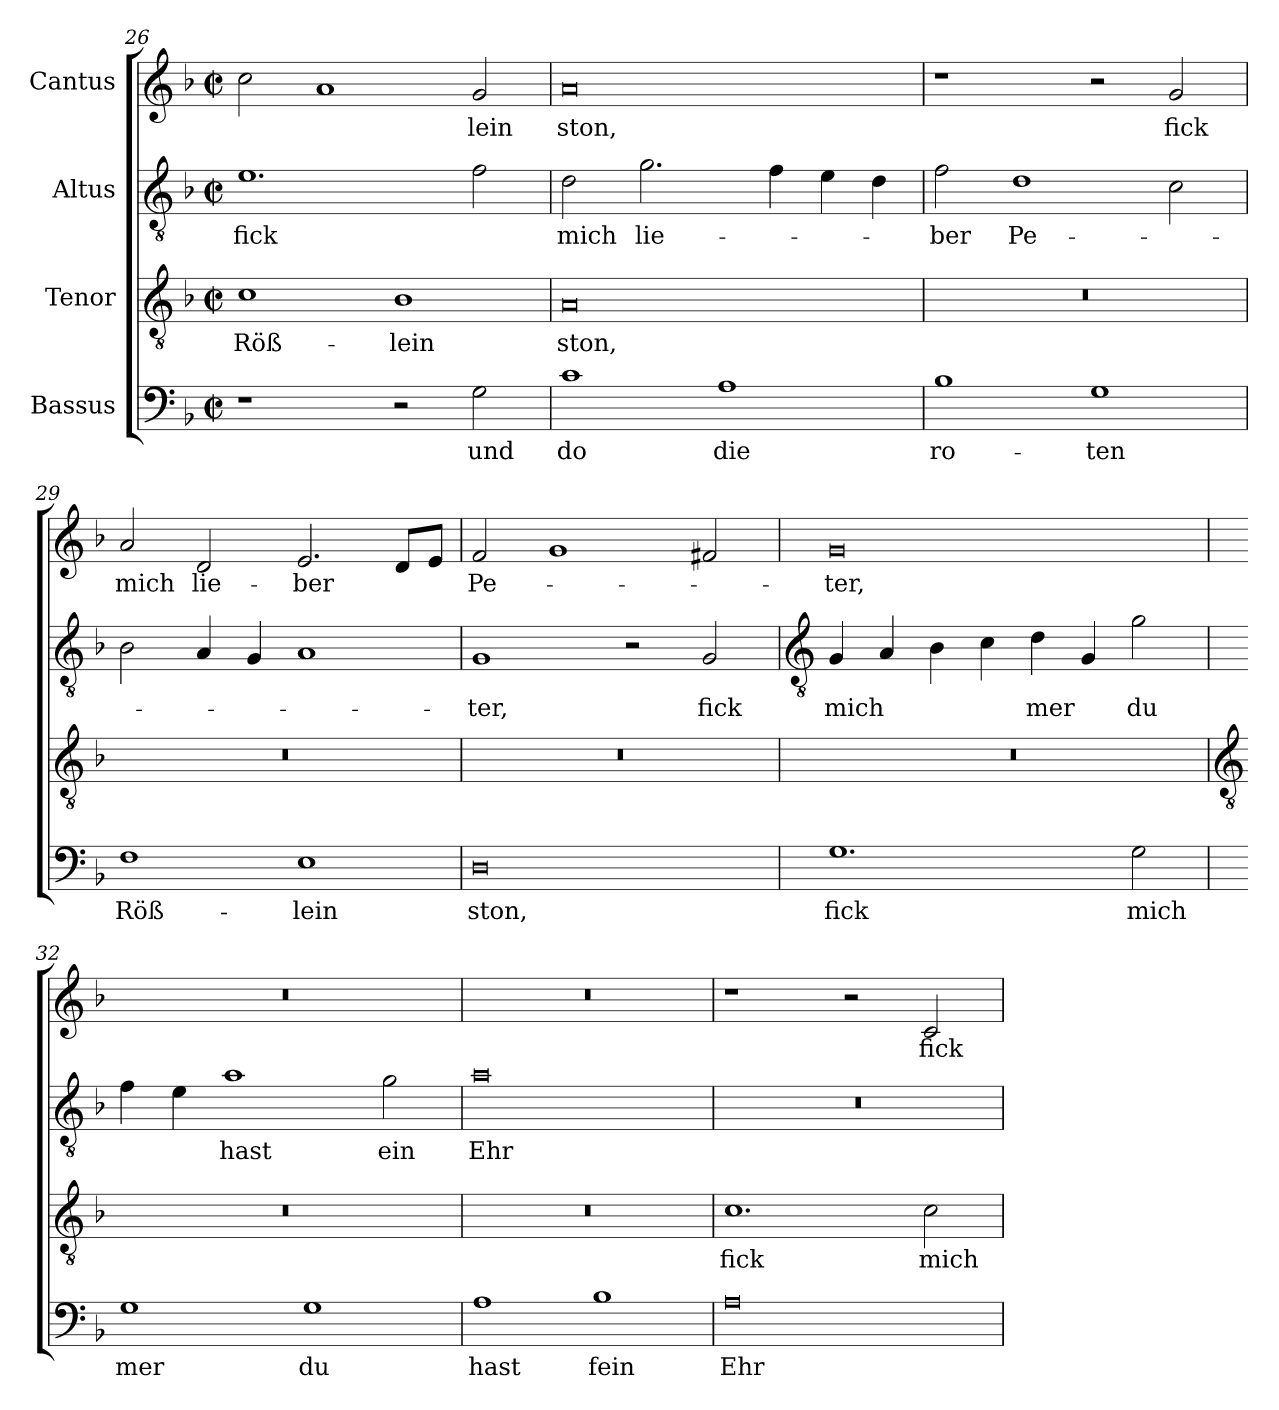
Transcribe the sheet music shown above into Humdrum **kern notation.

**kern	**text	**kern	**text	**kern	**text	**kern	**text
*part4	*part4	*part3	*part3	*part2	*part2	*part1	*part1
*staff4	*staff4	*staff3	*staff3	*staff2	*staff2	*staff1	*staff1
*I"Bassus	*	*I"Tenor	*	*I"Altus	*	*I"Cantus	*
!!LO:LB:g=z
*clefF4	*	*clefGv2	*	*clefGv2	*	*clefG2	*
*k[b-]	*	*k[b-]	*	*k[b-]	*	*k[b-]	*
*F:	*	*F:	*	*F:	*	*F:	*
*M4/2	*	*M4/2	*	*M4/2	*	*M4/2	*
*met(c|)	*	*met(c|)	*	*met(c|)	*	*met(c|)	*
=26	=26	=26	=26	=26	=26	=26	=26
!	!	!	!LO:LY:b	!	!LO:LY:b	!	!
1r	.	1c	Röß-	1.e	fick	2cc	.
.	.	.	.	.	.	1a	.
!	!	!	!LO:LY:b	!	!	!	!
2r	.	1B-	-lein	.	.	.	.
!	!LO:LY:b	!	!	!	!	!	!LO:LY:b
2G	und	.	.	2f	.	2g	-lein
=27	=27	=27	=27	=27	=27	=27	=27
!	!LO:LY:b	!	!LO:LY:b	!	!LO:LY:b	!	!LO:LY:b
1c	do	0A	ston,	2d	mich	0a	ston,
!	!	!	!	!	!LO:LY:b	!	!
.	.	.	.	2.g	lie-	.	.
!	!LO:LY:b	!	!	!	!	!	!
1A	die	.	.	.	.	.	.
.	.	.	.	4f	.	.	.
.	.	.	.	4e	.	.	.
.	.	.	.	4d	.	.	.
=28	=28	=28	=28	=28	=28	=28	=28
!	!LO:LY:b	!	!	!	!LO:LY:b	!	!
1B-	ro-	0r	.	2f	-ber	1r	.
!	!	!	!	!	!LO:LY:b	!	!
.	.	.	.	1d	Pe-	.	.
!	!LO:LY:b	!	!	!	!	!	!
1G	-ten	.	.	.	.	2r	.
!	!	!	!	!	!	!	!LO:LY:b
.	.	.	.	2c	.	2g	fick
=29	=29	=29	=29	=29	=29	=29	=29
!	!LO:LY:b	!	!	!	!	!	!LO:LY:b
1F	Röß-	0r	.	2B-	.	2a	mich
!	!	!	!	!	!	!	!LO:LY:b
.	.	.	.	4A	.	2d	lie-
.	.	.	.	4G	.	.	.
!	!LO:LY:b	!	!	!	!	!	!LO:LY:b
1E	-lein	.	.	1A	.	2.e	-ber
.	.	.	.	.	.	8dL	.
.	.	.	.	.	.	8eJ	.
=30	=30	=30	=30	=30	=30	=30	=30
!	!LO:LY:b	!	!	!	!LO:LY:b	!	!LO:LY:b
0D	ston,	0r	.	1G	-ter,	2f	Pe-
.	.	.	.	.	.	1g	.
.	.	.	.	2r	.	.	.
!	!	!	!	!	!LO:LY:b	!	!
.	.	.	.	2G	fick	2f#	.
!!LO:LB:g=z
=31	=31	=31	=31	=31	=31	=31	=31
*	*	*	*	*clefGv2	*	*	*
!	!LO:LY:b	!	!	!	!LO:LY:b	!	!LO:LY:b
1.G	fick	0r	.	4G	mich	0g	-ter,
.	.	.	.	4A	.	.	.
.	.	.	.	4B-	.	.	.
.	.	.	.	4c	.	.	.
!	!	!	!	!	!LO:LY:b	!	!
.	.	.	.	4d	mer	.	.
.	.	.	.	4G	.	.	.
!	!LO:LY:b	!	!	!	!LO:LY:b	!	!
2G	mich	.	.	2g	du	.	.
!!LO:LB:g=z
=32	=32	=32	=32	=32	=32	=32	=32
*	*	*clefGv2	*	*	*	*	*
!	!LO:LY:b	!	!	!	!	!	!
1G	mer	0r	.	4f	.	0r	.
.	.	.	.	4e	.	.	.
!	!	!	!	!	!LO:LY:b	!	!
.	.	.	.	1a	hast	.	.
!	!LO:LY:b	!	!	!	!	!	!
1G	du	.	.	.	.	.	.
!	!	!	!	!	!LO:LY:b	!	!
.	.	.	.	2g	ein	.	.
=33	=33	=33	=33	=33	=33	=33	=33
!	!LO:LY:b	!	!	!	!LO:LY:b	!	!
1A	hast	0r	.	0a	Ehr	0r	.
!	!LO:LY:b	!	!	!	!	!	!
1B-	fein	.	.	.	.	.	.
=34	=34	=34	=34	=34	=34	=34	=34
!	!LO:LY:b	!	!LO:LY:b	!	!	!	!
0A	Ehr	1.c	fick	0r	.	1r	.
.	.	.	.	.	.	2r	.
!	!	!	!LO:LY:b	!	!	!	!LO:LY:b
.	.	2c	mich	.	.	2c	fick
=	=	=	=	=	=	=	=
*-	*-	*-	*-	*-	*-	*-	*-
